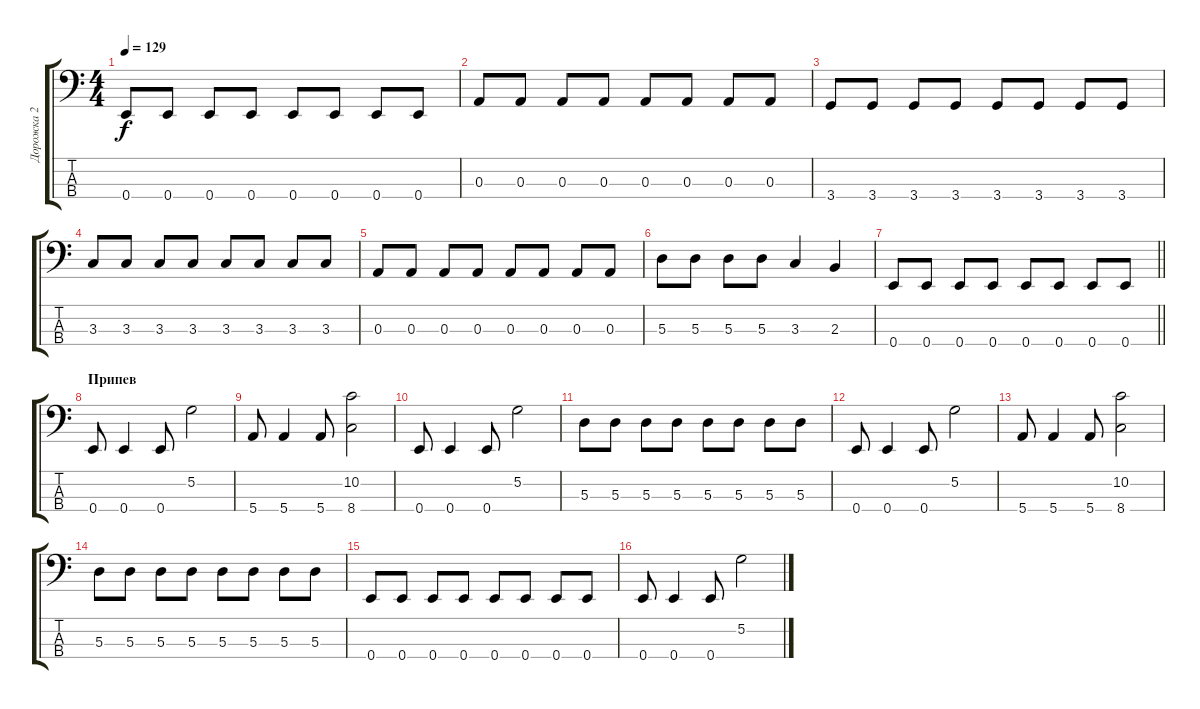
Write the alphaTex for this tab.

\track ("Дорожка 2" "Дорожка 2") {instrument electricbasspick}
\staff {score tabs}
\tuning (G2 D2 A1 E1) {hide}
\ts (4 4)
\tempo 129
\clef f4
\ks c
0.4.8{dy f} 0.4.8 0.4.8 0.4.8 0.4.8 0.4.8 0.4.8 0.4.8 |
0.3.8 0.3.8 0.3.8 0.3.8 0.3.8 0.3.8 0.3.8 0.3.8 |
3.4.8 3.4.8 3.4.8 3.4.8 3.4.8 3.4.8 3.4.8 3.4.8 |
3.3.8 3.3.8 3.3.8 3.3.8 3.3.8 3.3.8 3.3.8 3.3.8 |
0.3.8 0.3.8 0.3.8 0.3.8 0.3.8 0.3.8 0.3.8 0.3.8 |
5.3.8 5.3.8 5.3.8 5.3.8 3.3.4 2.3.4 |
\barLineRight lightlight
0.4.8 0.4.8 0.4.8 0.4.8 0.4.8 0.4.8 0.4.8 0.4.8 |
\section ("" "Припев")
0.4.8 0.4.4 0.4.8 5.2.2 |
5.4.8 5.4.4 5.4.8 (10.2 8.4).2 |
0.4.8 0.4.4 0.4.8 5.2.2 |
5.3.8 5.3.8 5.3.8 5.3.8 5.3.8 5.3.8 5.3.8 5.3.8 |
0.4.8 0.4.4 0.4.8 5.2.2 |
5.4.8 5.4.4 5.4.8 (10.2 8.4).2 |
5.3.8 5.3.8 5.3.8 5.3.8 5.3.8 5.3.8 5.3.8 5.3.8 |
0.4.8 0.4.8 0.4.8 0.4.8 0.4.8 0.4.8 0.4.8 0.4.8 |
0.4.8 0.4.4 0.4.8 5.2.2
